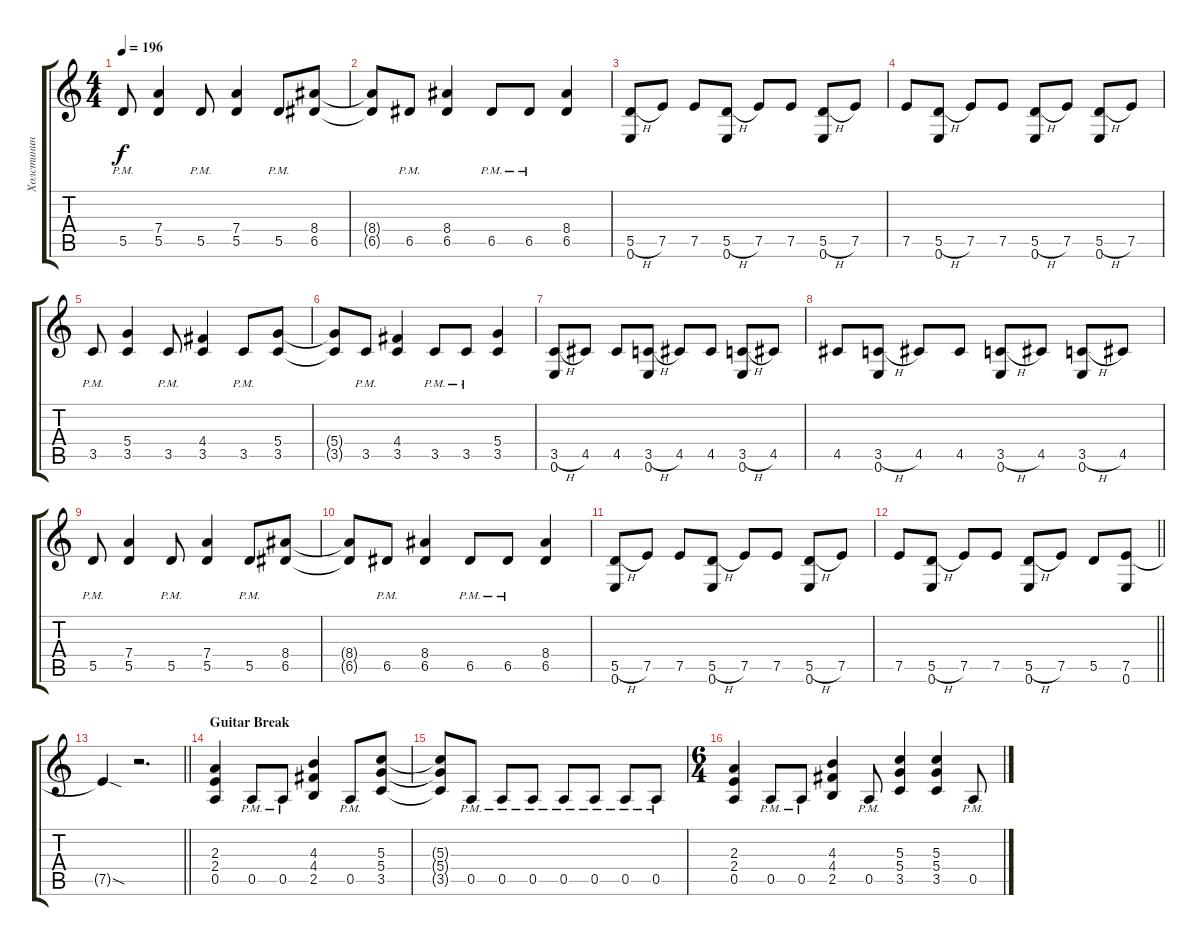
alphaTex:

\track ("Холстинин" "Холстинин") {instrument overdrivenguitar}
\staff {score tabs}
\tuning (E4 B3 G3 D3 A2 E2) {hide}
\ts (4 4)
\tempo 196
\clef g2
\ks c
5.5{pm}.8{dy f} (7.4 5.5).4 5.5{pm}.8 (7.4 5.5).4 5.5{pm}.8 (8.4 6.5).8 |
(8.4{t} 6.5{t}).8 6.5{pm}.8 (8.4 6.5).4 6.5{pm}.8 6.5{pm}.8 (8.4 6.5).4 |
(5.5{h} 0.6).8 7.5.8 7.5.8 (5.5{h} 0.6).8 7.5.8 7.5.8 (5.5{h} 0.6).8 7.5.8 |
7.5.8 (5.5{h} 0.6).8 7.5.8 7.5.8 (5.5{h} 0.6).8 7.5.8 (5.5{h} 0.6).8 7.5.8 |
3.5{pm}.8 (5.4 3.5).4 3.5{pm}.8 (4.4 3.5).4 3.5{pm}.8 (5.4 3.5).8 |
(5.4{t} 3.5{t}).8 3.5{pm}.8 (4.4 3.5).4 3.5{pm}.8 3.5{pm}.8 (5.4 3.5).4 |
(3.5{h} 0.6).8 4.5.8 4.5.8 (3.5{h} 0.6).8 4.5.8 4.5.8 (3.5{h} 0.6).8 4.5.8 |
4.5.8 (3.5{h} 0.6).8 4.5.8 4.5.8 (3.5{h} 0.6).8 4.5.8 (3.5{h} 0.6).8 4.5.8 |
5.5{pm}.8 (7.4 5.5).4 5.5{pm}.8 (7.4 5.5).4 5.5{pm}.8 (8.4 6.5).8 |
(8.4{t} 6.5{t}).8 6.5{pm}.8 (8.4 6.5).4 6.5{pm}.8 6.5{pm}.8 (8.4 6.5).4 |
(5.5{h} 0.6).8 7.5.8 7.5.8 (5.5{h} 0.6).8 7.5.8 7.5.8 (5.5{h} 0.6).8 7.5.8 |
\barLineRight lightlight
7.5.8 (5.5{h} 0.6).8 7.5.8 7.5.8 (5.5{h} 0.6).8 7.5.8 5.5.8 (7.5 0.6).8 |
\barLineRight lightlight
7.5{sod t}.4 r.2{d} |
\section ("" "Guitar Break")
(2.3 2.4 0.5).4 0.5{pm}.8 0.5{pm}.8 (4.3 4.4 2.5).4 0.5{pm}.8 (5.3 5.4 3.5).8 |
(5.3{t} 5.4{t} 3.5{t}).8 0.5{pm}.8 0.5{pm}.8 0.5{pm}.8 0.5{pm}.8 0.5{pm}.8 0.5{pm}.8 0.5{pm}.8 |
\ts (6 4)
(2.3 2.4 0.5).4 0.5{pm}.8 0.5{pm}.8 (4.3 4.4 2.5).4 0.5{pm}.8 (5.3 5.4 3.5).4 (5.3 5.4 3.5).4 0.5{pm}.8
